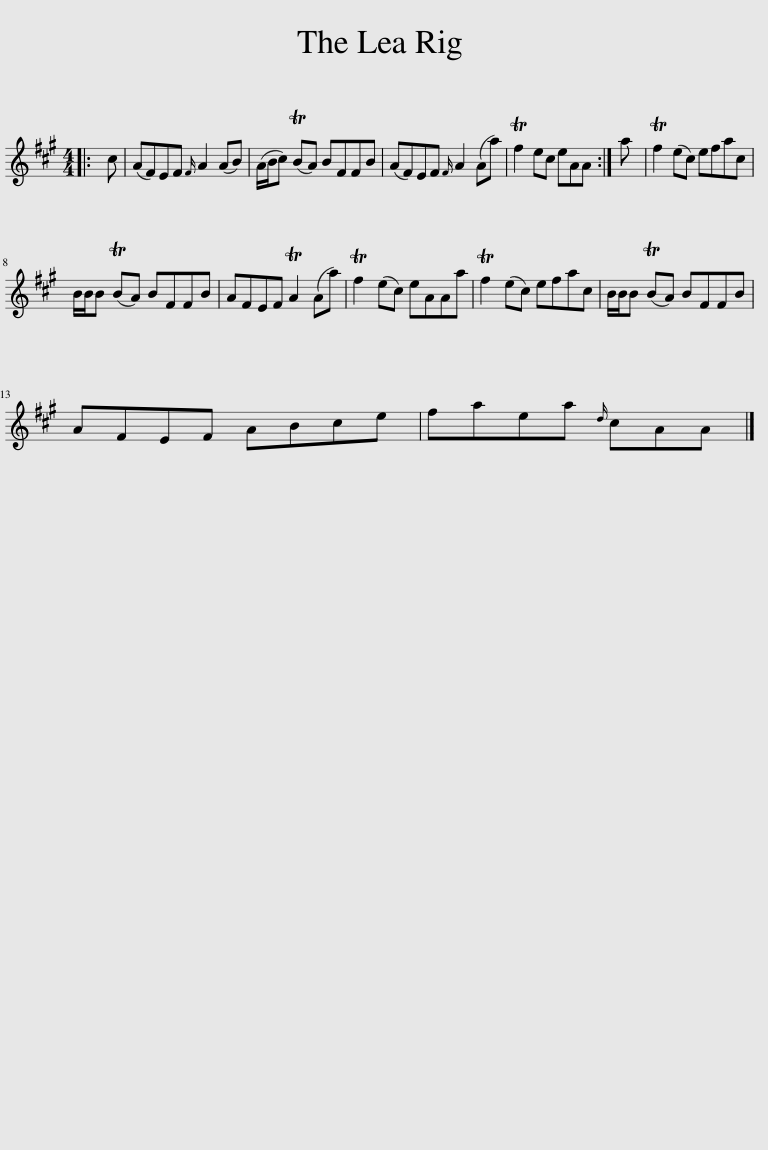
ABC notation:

X:1
L:1/8
M:4/4
I:linebreak $
K:A
V:1 treble
V:1
|: c | (AF)EF{F} A2 (AB) | (A/B/c) (TBA) BFFB | (AF)EF{F} A2 (Aa) | Tf2 ec eAA :| %5
 a | Tf2 (ec) efac |$ B/B/B (TBA) BFFB | AFEF TA2 (Aa) | Tf2 (ec) eAAa | %10
 Tf2 (ec) efac | B/B/B (TBA) BFFB |$ AFEF ABce | faea{d} cAA |] %14
